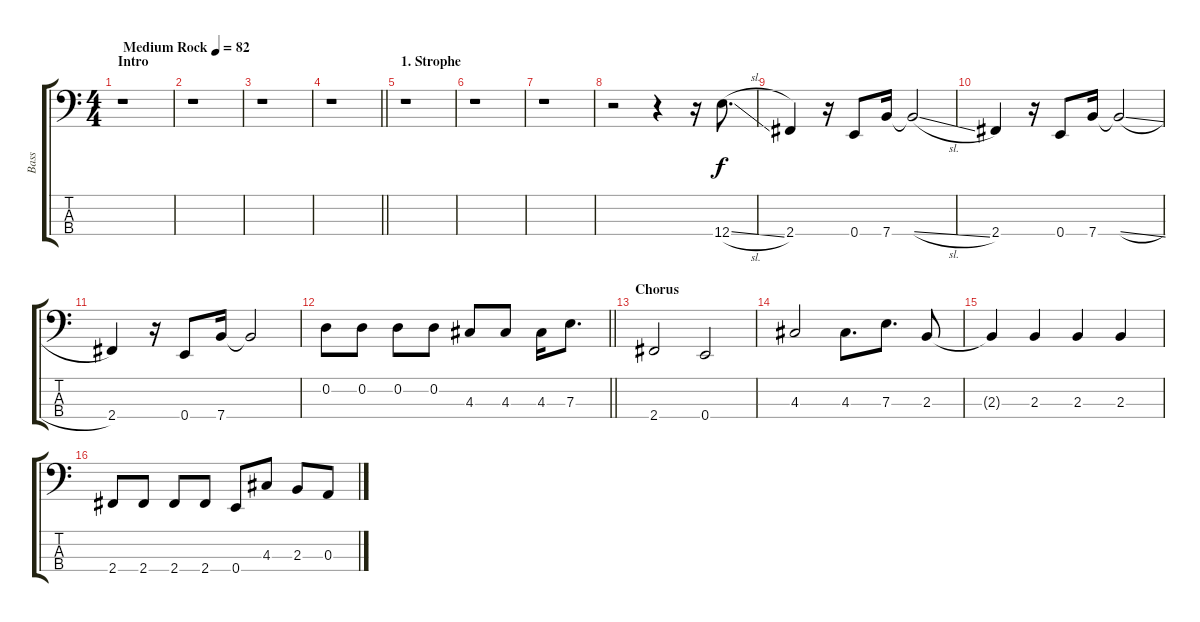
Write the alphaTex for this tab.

\track ("Bass" "Bass") {instrument electricbassfinger}
\staff {score tabs}
\tuning (G2 D2 A1 E1) {hide}
\ts (4 4)
\section ("" "Intro")
\tempo (82 "Medium Rock")
\clef f4
\ks c
r.1{dy f instrument electricbassfinger} |
r.1 |
r.1 |
\barLineRight lightlight
r.1 |
\section ("" "1. Strophe")
r.1 |
r.1 |
r.1 |
r.2 r.4 r.16 12.4{sl}.8{d} |
2.4.4 r.16 0.4.8 7.4.16 7.4{sl t}.2 |
2.4.4 r.16 0.4.8 7.4.16 7.4{sl t}.2 |
2.4.4 r.16 0.4.8 7.4.16 7.4{t}.2 |
\barLineRight lightlight
0.2.8 0.2.8 0.2.8 0.2.8 4.3.8 4.3.8 4.3.16 7.3.8{d} |
\section ("" "Chorus")
2.4.2 0.4.2 |
4.3.2 4.3.8{d} 7.3.8{d} 2.3.8 |
2.3{t}.4 2.3.4 2.3.4 2.3.4 |
2.4.8 2.4.8 2.4.8 2.4.8 0.4.8 4.3.8 2.3.8 0.3.8
